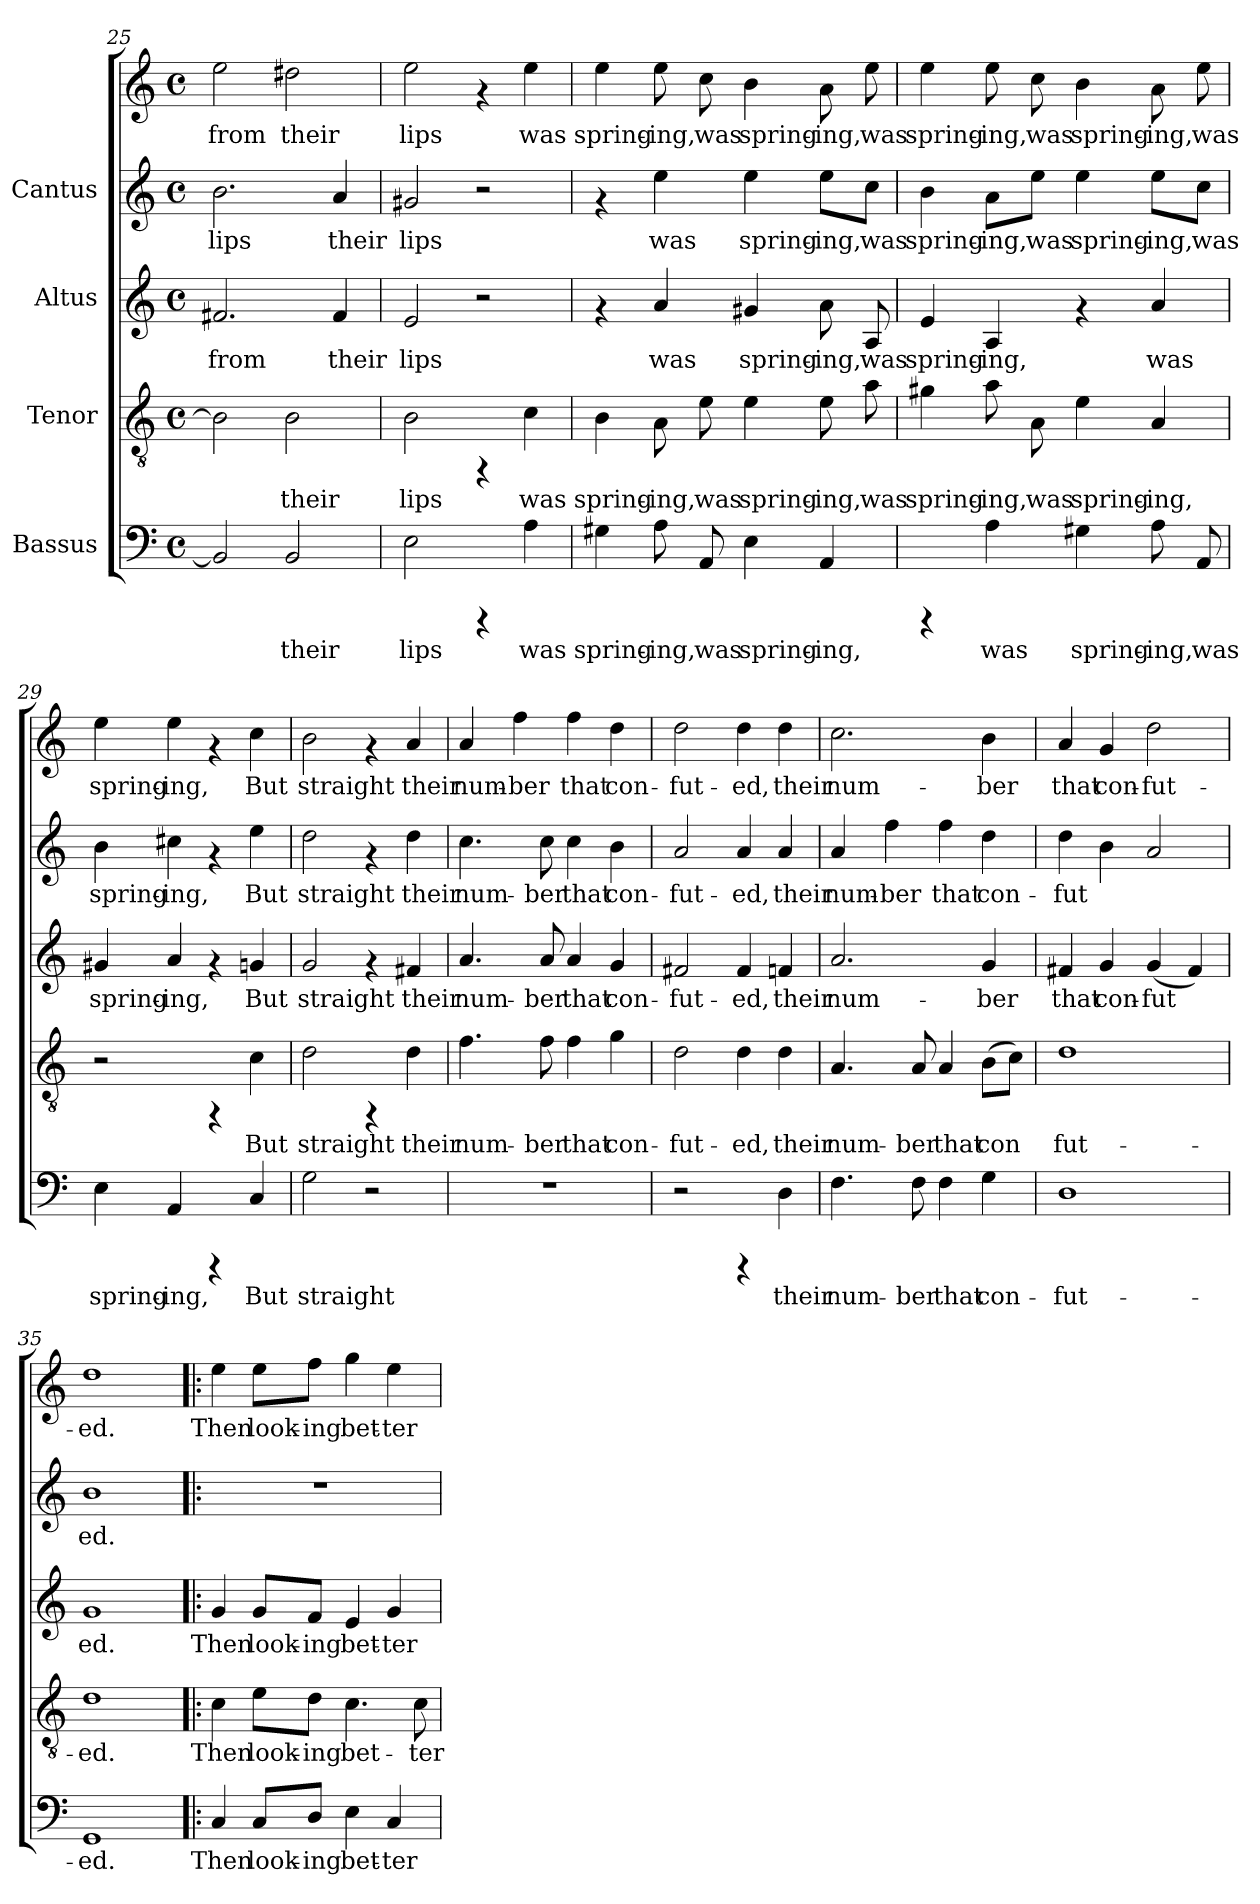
**kern	**text	**kern	**text	**kern	**text	**kern	**text	**kern	**text
*part4	*part4	*part3	*part3	*part2	*part2	*part1	*part1	*part1	*part1
*staff5	*staff5	*staff4	*staff4	*staff3	*staff3	*staff2	*staff2	*staff1	*staff1
*I"Bassus	*	*I"Tenor	*	*I"Altus	*	*I"Cantus	*	*	*
!!LO:LB:g=z
*clefF4	*	*clefGv2	*	*clefG2	*	*clefG2	*	*clefG2	*
*M4/4	*	*M4/4	*	*M4/4	*	*M4/4	*	*M4/4	*
*met(c)	*	*met(c)	*	*met(c)	*	*met(c)	*	*met(c)	*
=25	=25	=25	=25	=25	=25	=25	=25	=25	=25
!	!LO:LY:b:cj	!	!LO:LY:b:cj	!	!LO:LY:b:cj	!	!LO:LY:b:cj	!	!LO:LY:b:cj
2BB/]	.	2B\]	.	2.f#X/	from	2.b\	lips	2ee\	from
!	!LO:LY:b:cj	!	!LO:LY:b:cj	!	!	!	!	!	!LO:LY:b:cj
2BB/	their	2B\	their	.	.	.	.	2dd#X\	their
!	!	!	!	!	!LO:LY:b:cj	!	!LO:LY:b:cj	!	!
.	.	.	.	4f#/	their	4a/	their	.	.
=26	=26	=26	=26	=26	=26	=26	=26	=26	=26
!	!LO:LY:b:cj	!	!LO:LY:b:cj	!	!LO:LY:b:cj	!	!LO:LY:b:cj	!	!LO:LY:b:cj
2E\	lips	2B\	lips	2e/	lips	2g#X/	lips	2ee\	lips
4rCCC	.	4rFF	.	2r	.	2r	.	4rf	.
!	!LO:LY:b:cj	!	!LO:LY:b:cj	!	!	!	!	!	!LO:LY:b:cj
4A\	was	4c\	was	.	.	.	.	4ee\	was
=27	=27	=27	=27	=27	=27	=27	=27	=27	=27
!	!LO:LY:b:cj	!	!LO:LY:b:cj	!	!	!	!	!	!LO:LY:b:cj
4G#X\	spring-	4B\	spring-	4rf	.	4rf	.	4ee\	spring-
!	!LO:LY:b:cj	!	!LO:LY:b:cj	!	!LO:LY:b:cj	!	!LO:LY:b:cj	!	!LO:LY:b:cj
8A\	-ing,	8A\	-ing,	4a/	was	4ee\	was	8ee\	-ing,
!	!LO:LY:b:cj	!	!LO:LY:b:cj	!	!	!	!	!	!LO:LY:b:cj
8AA/	was	8e\	was	.	.	.	.	8cc\	was
!	!LO:LY:b:cj	!	!LO:LY:b:cj	!	!LO:LY:b:cj	!	!LO:LY:b:cj	!	!LO:LY:b:cj
4E\	spring-	4e\	spring-	4g#X/	spring-	4ee\	spring-	4b\	spring-
!	!LO:LY:b:cj	!	!LO:LY:b:cj	!	!LO:LY:b:cj	!	!LO:LY:b:cj	!	!LO:LY:b:cj
4AA/	-ing,	8e\	-ing,	8a\	-ing,	8ee\L	-ing,	8a\	-ing,
!	!	!	!LO:LY:b:cj	!	!LO:LY:b:cj	!	!LO:LY:b:cj	!	!LO:LY:b:cj
.	.	8a\	was	8A/	was	8cc\J	was	8ee\	was
=28	=28	=28	=28	=28	=28	=28	=28	=28	=28
!	!	!	!LO:LY:b:cj	!	!LO:LY:b:cj	!	!LO:LY:b:cj	!	!LO:LY:b:cj
4rCCC	.	4g#X\	spring-	4e/	spring-	4b\	spring-	4ee\	spring-
!	!LO:LY:b:cj	!	!LO:LY:b:cj	!	!LO:LY:b:cj	!	!LO:LY:b:cj	!	!LO:LY:b:cj
4A\	was	8a\	-ing,	4A/	-ing,	8a\L	-ing,	8ee\	-ing,
!	!	!	!LO:LY:b:cj	!	!	!	!LO:LY:b:cj	!	!LO:LY:b:cj
.	.	8A\	was	.	.	8ee\J	was	8cc\	was
!	!LO:LY:b:cj	!	!LO:LY:b:cj	!	!	!	!LO:LY:b:cj	!	!LO:LY:b:cj
4G#X\	spring-	4e\	spring-	4rf	.	4ee\	spring-	4b\	spring-
!	!LO:LY:b:cj	!	!LO:LY:b:cj	!	!LO:LY:b:cj	!	!LO:LY:b:cj	!	!LO:LY:b:cj
8A\	-ing,	4A/	-ing,	4a/	was	8ee\L	-ing,	8a\	-ing,
!	!LO:LY:b:cj	!	!	!	!	!	!LO:LY:b:cj	!	!LO:LY:b:cj
8AA/	was	.	.	.	.	8cc\J	was	8ee\	was
!!LO:PB:g=z
=29	=29	=29	=29	=29	=29	=29	=29	=29	=29
!	!LO:LY:b:cj	!	!	!	!LO:LY:b:cj	!	!LO:LY:b:cj	!	!LO:LY:b:cj
4E\	spring-	2r	.	4g#X/	spring-	4b\	spring-	4ee\	spring-
!	!LO:LY:b:cj	!	!	!	!LO:LY:b:cj	!	!LO:LY:b:cj	!	!LO:LY:b:cj
4AA/	-ing,	.	.	4a/	-ing,	4cc#X\	-ing,	4ee\	-ing,
4rCCC	.	4rFF	.	4rf	.	4rf	.	4rf	.
!	!LO:LY:b:cj	!	!LO:LY:b:cj	!	!LO:LY:b:cj	!	!LO:LY:b:cj	!	!LO:LY:b:cj
4C/	But	4c\	But	4gn/	But	4ee\	But	4cc\	But
=30	=30	=30	=30	=30	=30	=30	=30	=30	=30
!	!LO:LY:b:cj	!	!LO:LY:b:cj	!	!LO:LY:b:cj	!	!LO:LY:b:cj	!	!LO:LY:b:cj
2G\	straight	2d\	straight	2g/	straight	2dd\	straight	2b\	straight
2r	.	4rFF	.	4rf	.	4rf	.	4rf	.
!	!	!	!LO:LY:b:cj	!	!LO:LY:b:cj	!	!LO:LY:b:cj	!	!LO:LY:b:cj
.	.	4d\	their	4f#X/	their	4dd\	their	4a/	their
=31	=31	=31	=31	=31	=31	=31	=31	=31	=31
!	!	!	!LO:LY:b:cj	!	!LO:LY:b:cj	!	!LO:LY:b:cj	!	!LO:LY:b:cj
1r	.	4.f\	num-	4.a/	num-	4.cc\	-num-	4a/	num-
!	!	!	!	!	!	!	!	!	!LO:LY:b:cj
.	.	.	.	.	.	.	.	4ff\	-ber
!	!	!	!LO:LY:b:cj	!	!LO:LY:b:cj	!	!LO:LY:b:cj	!	!
.	.	8f\	-ber	8a/	-ber	8cc\	-ber	.	.
!	!	!	!LO:LY:b:cj	!	!LO:LY:b:cj	!	!LO:LY:b:cj	!	!LO:LY:b:cj
.	.	4f\	that	4a/	that	4cc\	that	4ff\	that
!	!	!	!LO:LY:b:cj	!	!LO:LY:b:cj	!	!LO:LY:b:cj	!	!LO:LY:b:cj
.	.	4g\	con-	4g/	con-	4b\	con-	4dd\	con-
=32	=32	=32	=32	=32	=32	=32	=32	=32	=32
!	!	!	!LO:LY:b:cj	!	!LO:LY:b:cj	!	!LO:LY:b:cj	!	!LO:LY:b:cj
2r	.	2d\	-fut-	2f#X/	-fut-	2a/	fut-	2dd\	-fut-
!	!	!	!LO:LY:b:cj	!	!LO:LY:b:cj	!	!LO:LY:b:cj	!	!LO:LY:b:cj
4rCCC	.	4d\	-ed,	4f#/	-ed,	4a/	-ed,	4dd\	-ed,
!	!LO:LY:b:cj	!	!LO:LY:b:cj	!	!LO:LY:b:cj	!	!LO:LY:b:cj	!	!LO:LY:b:cj
4D\	their	4d\	their	4fn/	their	4a/	their	4dd\	their
=33	=33	=33	=33	=33	=33	=33	=33	=33	=33
!	!LO:LY:b:cj	!	!LO:LY:b:cj	!	!LO:LY:b:cj	!	!LO:LY:b:cj	!	!LO:LY:b:cj
4.F\	num-	4.A/	num-	2.a/	num-	4a/	num-	2.cc\	num-
!	!	!	!	!	!	!	!LO:LY:b:cj	!	!
.	.	.	.	.	.	4ff\	-ber	.	.
!	!LO:LY:b:cj	!	!LO:LY:b:cj	!	!	!	!	!	!
8F\	-ber	8A/	-ber	.	.	.	.	.	.
!	!LO:LY:b:cj	!	!LO:LY:b:cj	!	!	!	!LO:LY:b:cj	!	!
4F\	that	4A/	that	.	.	4ff\	that	.	.
!	!LO:LY:b:cj	!	!LO:LY:b:cj	!	!LO:LY:b:cj	!	!LO:LY:b:cj	!	!LO:LY:b:cj
4G\	con-	(>8B\L	con-	4g/	-ber	4dd\	con-	4b\	-ber
!	!	!	!LO:LY:b:cj	!	!	!	!	!	!
.	.	8c\J)	--	.	.	.	.	.	.
!!LO:LB:g=z
=34	=34	=34	=34	=34	=34	=34	=34	=34	=34
!	!LO:LY:b:cj	!	!LO:LY:b:cj	!	!LO:LY:b:cj	!	!LO:LY:b:cj	!	!LO:LY:b:cj
1D	-fut-	1d	-fut-	4f#X/	that	4dd\	-fut-	4a/	-that
!	!	!	!	!	!LO:LY:b:cj	!	!LO:LY:b:cj	!	!LO:LY:b:cj
.	.	.	.	4g/	con-	4b\	--	4g/	con-
!	!	!	!	!	!LO:LY:b:cj	!	!LO:LY:b:cj	!	!LO:LY:b:cj
.	.	.	.	(<4g/	-fut-	2a/	--	2dd\	-fut-
!	!	!	!	!	!LO:LY:b:cj	!	!	!	!
.	.	.	.	4f#/)	--	.	.	.	.
=35	=35	=35	=35	=35	=35	=35	=35	=35	=35
!	!LO:LY:b:cj	!	!LO:LY:b:cj	!	!LO:LY:b:cj	!	!LO:LY:b:cj	!	!LO:LY:b:cj
1GG	-ed.	1d	-ed.	1g	-ed.	1b	ed.	1dd	-ed.
=36!|:	=36!|:	=36!|:	=36!|:	=36!|:	=36!|:	=36!|:	=36!|:	=36!|:	=36!|:
!	!LO:LY:b:cj	!	!LO:LY:b:cj	!	!LO:LY:b:cj	!	!	!	!LO:LY:b:cj
4C/	Then	4c\	Then	4g/	Then	1r	.	4ee\	Then
!	!LO:LY:b:cj	!	!LO:LY:b:cj	!	!LO:LY:b:cj	!	!	!	!LO:LY:b:cj
8C/L	look-	8e\L	look-	8g/L	look-	.	.	8ee\L	look-
!	!LO:LY:b:cj	!	!LO:LY:b:cj	!	!LO:LY:b:cj	!	!	!	!LO:LY:b:cj
8D/J	-ing	8d\J	-ing	8f/J	-ing	.	.	8ff\J	-ing
!	!LO:LY:b:cj	!	!LO:LY:b:cj	!	!LO:LY:b:cj	!	!	!	!LO:LY:b:cj
4E\	bet-	4.c\	bet-	4e/	bet-	.	.	4gg\	bet-
!	!LO:LY:b:cj	!	!	!	!LO:LY:b:cj	!	!	!	!LO:LY:b:cj
4C/	-ter	.	.	4g/	-ter	.	.	4ee\	-ter
!	!	!	!LO:LY:b:cj	!	!	!	!	!	!
.	.	8c\	-ter	.	.	.	.	.	.
=	=	=	=	=	=	=	=	=	=
*-	*-	*-	*-	*-	*-	*-	*-	*-	*-
